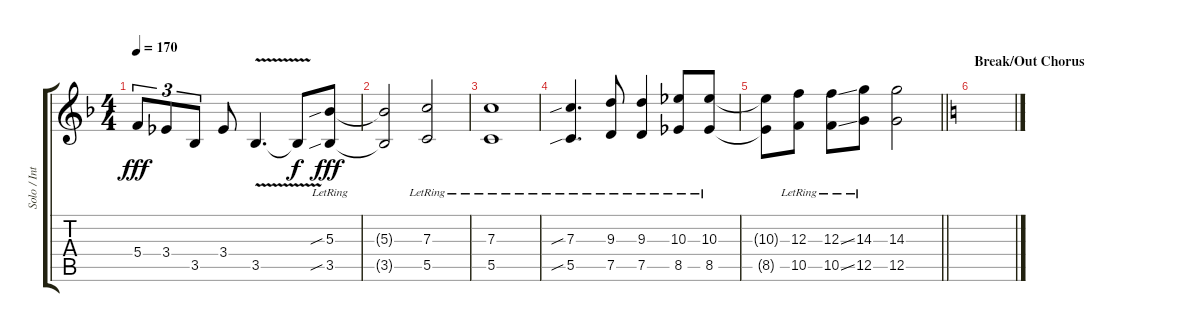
\track ("Solo / Intro" "Solo / Int") {solo instrument distortionguitar}
\staff {score tabs}
\tuning (D4 A3 F3 C3 G2 C2) {hide}
\ts (4 4)
\tempo 170
\clef g2
\ks f
5.4.8{tu (3 2) dy fff} 3.4.8{tu (3 2)} 3.5.8{tu (3 2)} 3.4.8 3.5{v}.4{d} 3.5{t}.8{dy f} (5.3{sib lr} 3.5{sib lr}).8{dy fff} |
(5.3{t} 3.5{t}).2 (7.3{lr} 5.5{lr}).2 |
(7.3{lr} 5.5{lr}).1 |
(7.3{sib lr} 5.5{sib lr}).4{d} (9.3{lr} 7.5{lr}).8 (9.3{lr} 7.5{lr}).4 (10.3{lr} 8.5{lr}).8 (10.3{lr} 8.5{lr}).8 |
\barLineRight lightlight
(10.3{t} 8.5{t}).8 (12.3{lr} 10.5{lr}).8 (12.3{ss lr} 10.5{ss lr}).8 (14.3{lr} 12.5{lr}).8 (14.3 12.5).2 |
\section ("" "Break/Out Chorus")
\ks c
